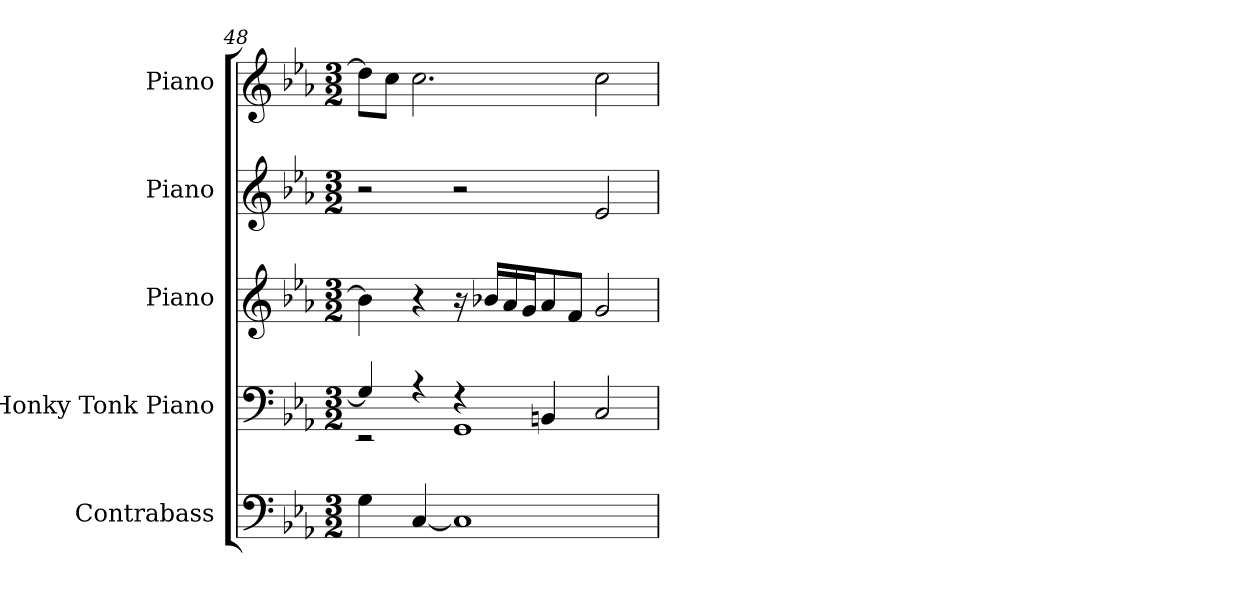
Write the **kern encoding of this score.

**kern	**kern	**kern	**kern	**kern
*part5	*part4	*part3	*part2	*part1
*staff5	*staff4	*staff3	*staff2	*staff1
*I"Contrabass	*I"Honky Tonk Piano	*I"Piano	*I"Piano	*I"Piano
*I'Cb.	*I'Hnk. Pno.	*I'Pno.	*I'Pno.	*I'Pno.
*clefF4	*clefF4	*clefG2	*clefG2	*clefG2
*ITrd7c12	*	*	*	*
*k[b-e-a-]	*k[b-e-a-]	*k[b-e-a-]	*k[b-e-a-]	*k[b-e-a-]
*M3/2	*M3/2	*M3/2	*M3/2	*M3/2
=48	=48	=48	=48	=48
*	*^	*	*	*
4GG\	4G/]	2r	4b\]	2r	8dd\L]
.	.	.	.	.	8cc\J
*	*	*	*	*	*MM102
[4CC/	4r	.	4r	.	2.cc\
1CC]	4r	1GG	16r	2r	.
.	.	.	16b-X/LL	.	.
.	.	.	16a-/	.	.
.	.	.	16g/J	.	.
.	4BBn/	.	8a-/	.	.
.	.	.	8f/J	.	.
*	*	*	*	*	*MM42
.	2C/	.	2g/	2e-/	2cc\
*	*v	*v	*	*	*
=	=	=	=	=
*-	*-	*-	*-	*-
